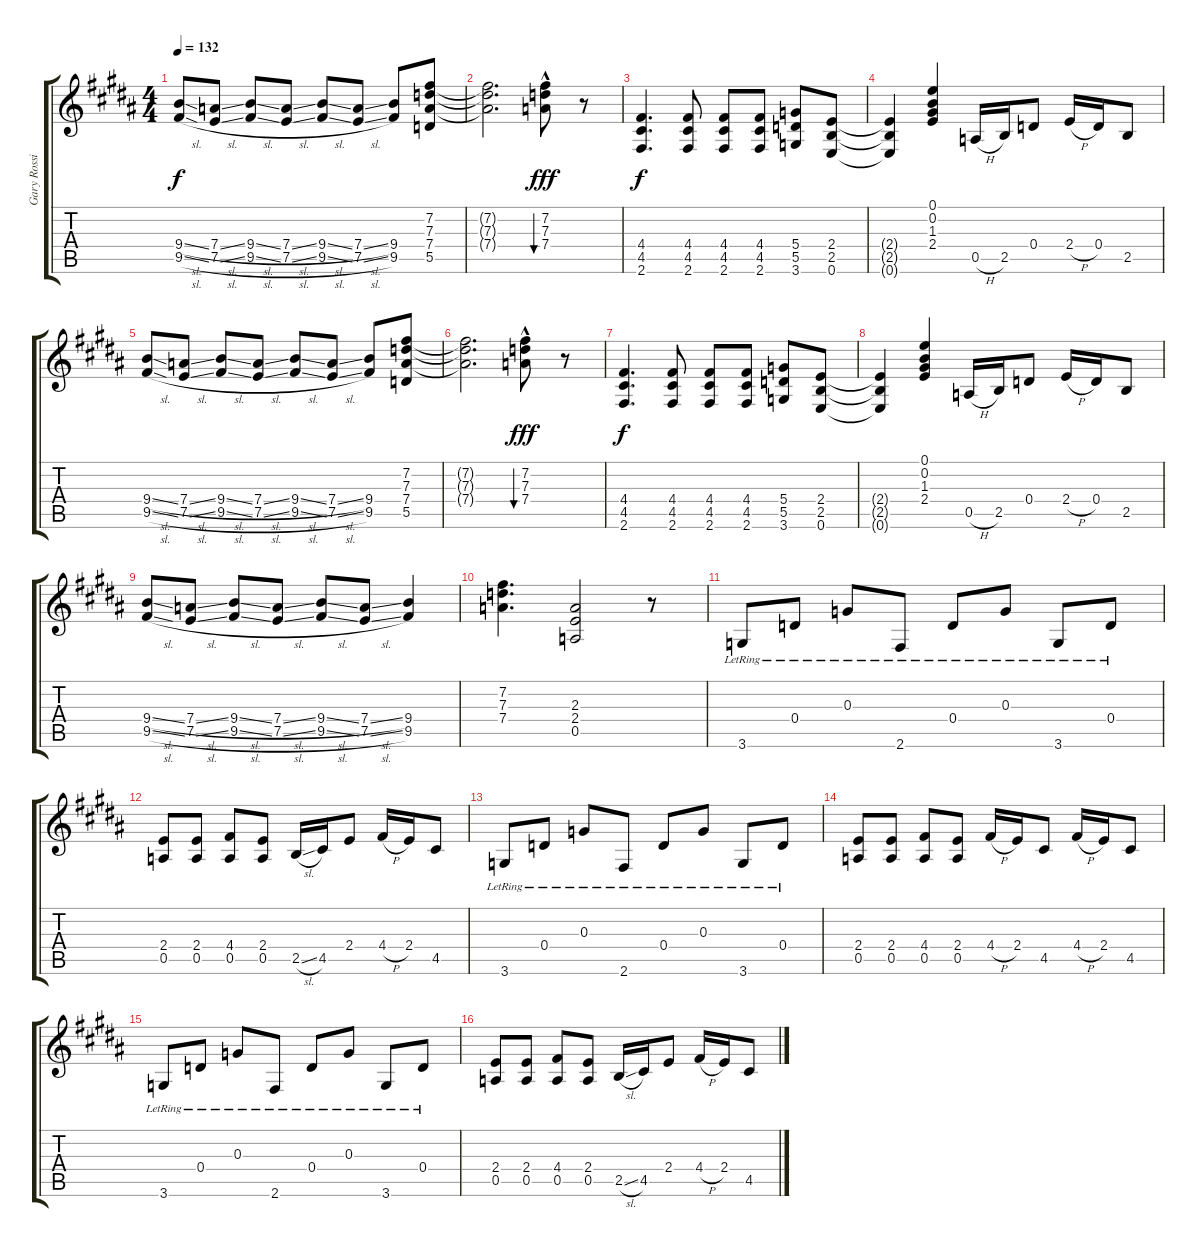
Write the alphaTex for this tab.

\track ("Gary Rossington Guitar" "Gary Rossi") {instrument overdrivenguitar}
\staff {score tabs}
\tuning (E4 B3 G3 D3 A2 E2) {hide}
\ts (4 4)
\tempo 132
\clef g2
\ks b
(9.4{sl} 9.5{sl}).8{dy f} (7.4{sl} 7.5{sl}).8 (9.4{sl} 9.5{sl}).8 (7.4{sl} 7.5{sl}).8 (9.4{sl} 9.5{sl}).8 (7.4{sl} 7.5{sl}).8 (9.4 9.5).8 (7.2 7.3 7.4 5.5).8 |
(7.2{t} 7.3{t} 7.4{t}).2{d} (7.2{hac} 7.3 7.4).8{bu 60 dy fff} r.8 |
(4.4 4.5 2.6).4{d dy f} (4.4 4.5 2.6).8 (4.4 4.5 2.6).8 (4.4 4.5 2.6).8 (5.4 5.5 3.6).8 (2.4 2.5 0.6).8 |
(2.4{t} 2.5{t} 0.6{t}).4 (0.1 0.2 1.3 2.4).4 0.5{h}.16 2.5.16 0.4.8 2.4{h}.16 0.4.16 2.5.8 |
(9.4{sl} 9.5{sl}).8 (7.4{sl} 7.5{sl}).8 (9.4{sl} 9.5{sl}).8 (7.4{sl} 7.5{sl}).8 (9.4{sl} 9.5{sl}).8 (7.4{sl} 7.5{sl}).8 (9.4 9.5).8 (7.2 7.3 7.4 5.5).8 |
(7.2{t} 7.3{t} 7.4{t}).2{d} (7.2{hac} 7.3 7.4).8{bu 60 dy fff} r.8 |
(4.4 4.5 2.6).4{d dy f} (4.4 4.5 2.6).8 (4.4 4.5 2.6).8 (4.4 4.5 2.6).8 (5.4 5.5 3.6).8 (2.4 2.5 0.6).8 |
(2.4{t} 2.5{t} 0.6{t}).4 (0.1 0.2 1.3 2.4).4 0.5{h}.16 2.5.16 0.4.8 2.4{h}.16 0.4.16 2.5.8 |
(9.4{sl} 9.5{sl}).8 (7.4{sl} 7.5{sl}).8 (9.4{sl} 9.5{sl}).8 (7.4{sl} 7.5{sl}).8 (9.4{sl} 9.5{sl}).8 (7.4{sl} 7.5{sl}).8 (9.4 9.5).4 |
(7.2 7.3 7.4).4{d} (2.3 2.4 0.5).2 r.8 |
3.6{lr}.8{instrument electricguitarclean} 0.4{lr}.8 0.3{lr}.8 2.6{lr}.8 0.4{lr}.8 0.3{lr}.8 3.6{lr}.8 0.4{lr}.8 |
(2.4 0.5).8 (2.4 0.5).8 (4.4 0.5).8 (2.4 0.5).8 2.5{sl}.16 4.5.16 2.4.8 4.4{h}.16 2.4.16 4.5.8 |
3.6{lr}.8 0.4{lr}.8 0.3{lr}.8 2.6{lr}.8 0.4{lr}.8 0.3{lr}.8 3.6{lr}.8 0.4{lr}.8 |
(2.4 0.5).8 (2.4 0.5).8 (4.4 0.5).8 (2.4 0.5).8 4.4{h}.16 2.4.16 4.5.8 4.4{h}.16 2.4.16 4.5.8 |
3.6{lr}.8 0.4{lr}.8 0.3{lr}.8 2.6{lr}.8 0.4{lr}.8 0.3{lr}.8 3.6{lr}.8 0.4{lr}.8 |
(2.4 0.5).8 (2.4 0.5).8 (4.4 0.5).8 (2.4 0.5).8 2.5{sl}.16 4.5.16 2.4.8 4.4{h}.16 2.4.16 4.5.8
